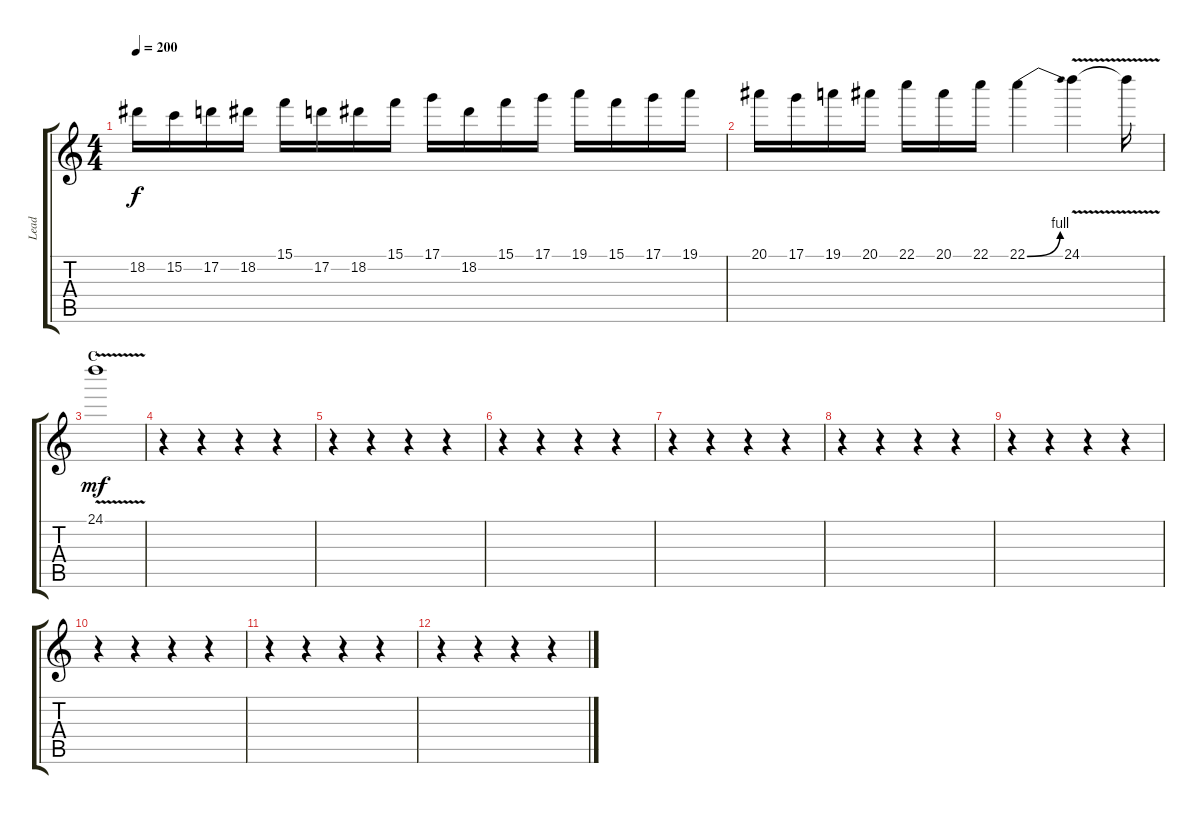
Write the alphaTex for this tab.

\track ("Lead" "Lead") {instrument overdrivenguitar}
\staff {score tabs}
\tuning (D4 A3 F3 C3 G2 D2) {hide}
\ts (4 4)
\tempo 200
\clef g2
\ks c
18.2.16{dy f} 15.2.16 17.2.16 18.2.16 15.1.16 17.2.16 18.2.16 15.1.16 17.1.16 18.2.16 15.1.16 17.1.16 19.1.16 15.1.16 17.1.16 19.1.16 |
20.1.16 17.1.16 19.1.16 20.1.16 22.1.16 20.1.16 22.1.16 22.1{be (bend 0 0 60 4)}.4 24.1{v}.4 24.1{t}.16 |
\section ("" "C")
24.1{v}.1{dy mf} |
r.4 r.4 r.4 r.4 |
r.4 r.4 r.4 r.4 |
r.4 r.4 r.4 r.4 |
r.4 r.4 r.4 r.4 |
r.4 r.4 r.4 r.4 |
r.4 r.4 r.4 r.4 |
r.4 r.4 r.4 r.4 |
r.4 r.4 r.4 r.4 |
r.4 r.4 r.4 r.4
